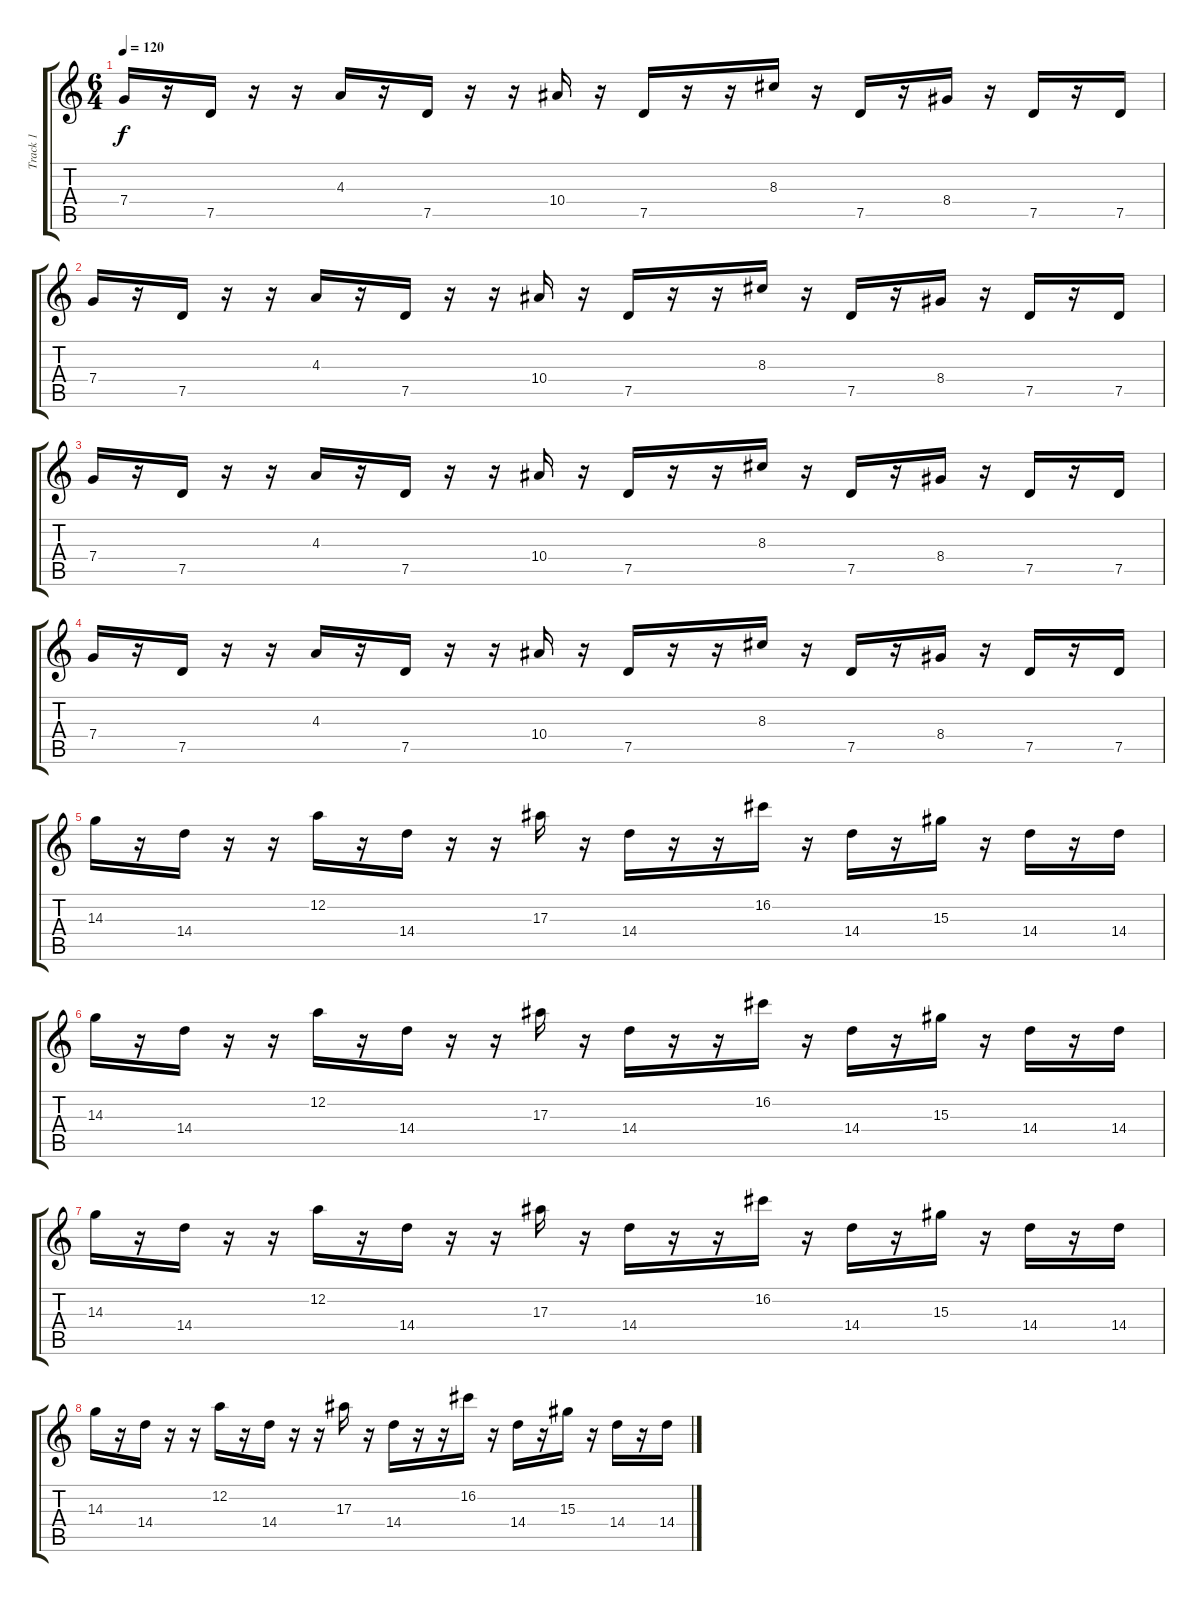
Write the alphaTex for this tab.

\track ("Track 1" "Track 1") {instrument distortionguitar}
\staff {score tabs}
\tuning (D4 A3 F3 C3 G2 D2) {hide}
\ts (6 4)
\tempo 120
\clef g2
\ks c
7.4.16{dy f} r.16 7.5.16 r.16 r.16 4.3.16 r.16 7.5.16 r.16 r.16 10.4.16 r.16 7.5.16 r.16 r.16 8.3.16 r.16 7.5.16 r.16 8.4.16 r.16 7.5.16 r.16 7.5.16 |
7.4.16 r.16 7.5.16 r.16 r.16 4.3.16 r.16 7.5.16 r.16 r.16 10.4.16 r.16 7.5.16 r.16 r.16 8.3.16 r.16 7.5.16 r.16 8.4.16 r.16 7.5.16 r.16 7.5.16 |
7.4.16 r.16 7.5.16 r.16 r.16 4.3.16 r.16 7.5.16 r.16 r.16 10.4.16 r.16 7.5.16 r.16 r.16 8.3.16 r.16 7.5.16 r.16 8.4.16 r.16 7.5.16 r.16 7.5.16 |
7.4.16 r.16 7.5.16 r.16 r.16 4.3.16 r.16 7.5.16 r.16 r.16 10.4.16 r.16 7.5.16 r.16 r.16 8.3.16 r.16 7.5.16 r.16 8.4.16 r.16 7.5.16 r.16 7.5.16 |
14.3.16 r.16 14.4.16 r.16 r.16 12.2.16 r.16 14.4.16 r.16 r.16 17.3.16 r.16 14.4.16 r.16 r.16 16.2.16 r.16 14.4.16 r.16 15.3.16 r.16 14.4.16 r.16 14.4.16 |
14.3.16 r.16 14.4.16 r.16 r.16 12.2.16 r.16 14.4.16 r.16 r.16 17.3.16 r.16 14.4.16 r.16 r.16 16.2.16 r.16 14.4.16 r.16 15.3.16 r.16 14.4.16 r.16 14.4.16 |
14.3.16 r.16 14.4.16 r.16 r.16 12.2.16 r.16 14.4.16 r.16 r.16 17.3.16 r.16 14.4.16 r.16 r.16 16.2.16 r.16 14.4.16 r.16 15.3.16 r.16 14.4.16 r.16 14.4.16 |
14.3.16 r.16 14.4.16 r.16 r.16 12.2.16 r.16 14.4.16 r.16 r.16 17.3.16 r.16 14.4.16 r.16 r.16 16.2.16 r.16 14.4.16 r.16 15.3.16 r.16 14.4.16 r.16 14.4.16
